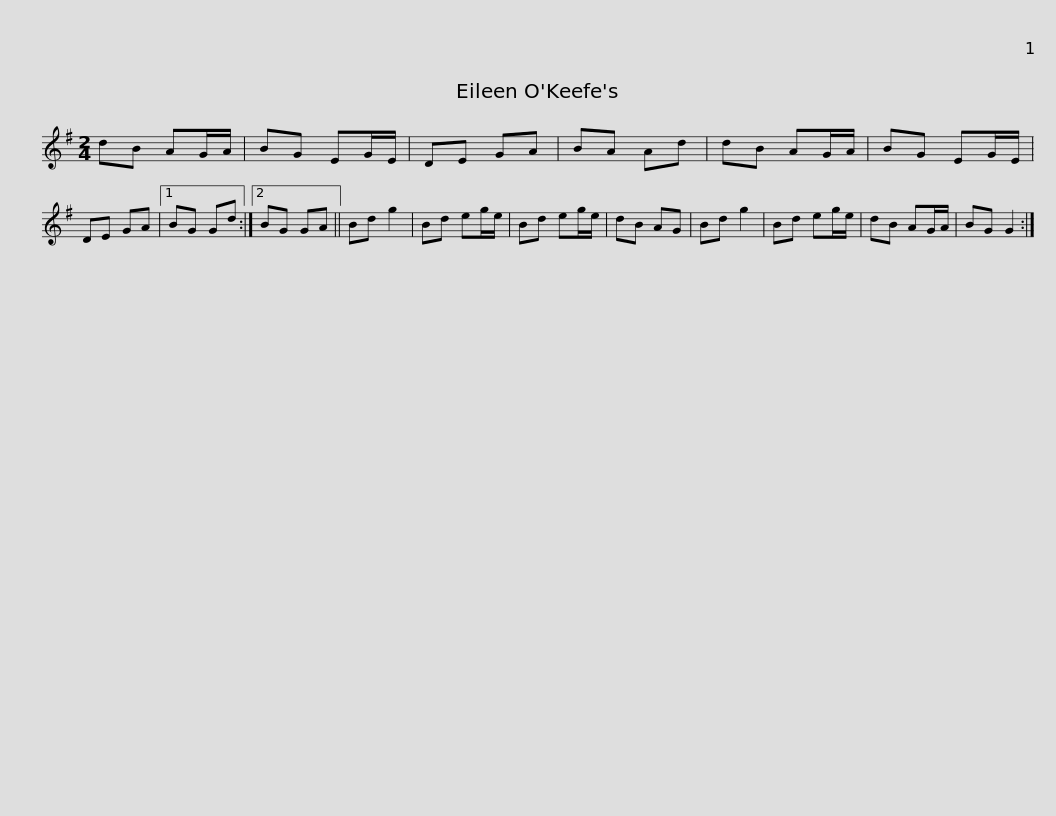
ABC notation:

X:1
L:1/8
M:2/4
I:linebreak $
K:G
V:1 treble
V:1
 dB AG/A/ | BG EG/E/ | DE GA | BA Ad | dB AG/A/ | %5
 BG EG/E/ | DE GA |1 BG Gd :|2 BG GA || Bd g2 |$ %10
 Bd eg/e/ | Bd eg/e/ | dB AG | Bd g2 | Bd eg/e/ | %15
 dB AG/A/ | BG G2 :| %17
